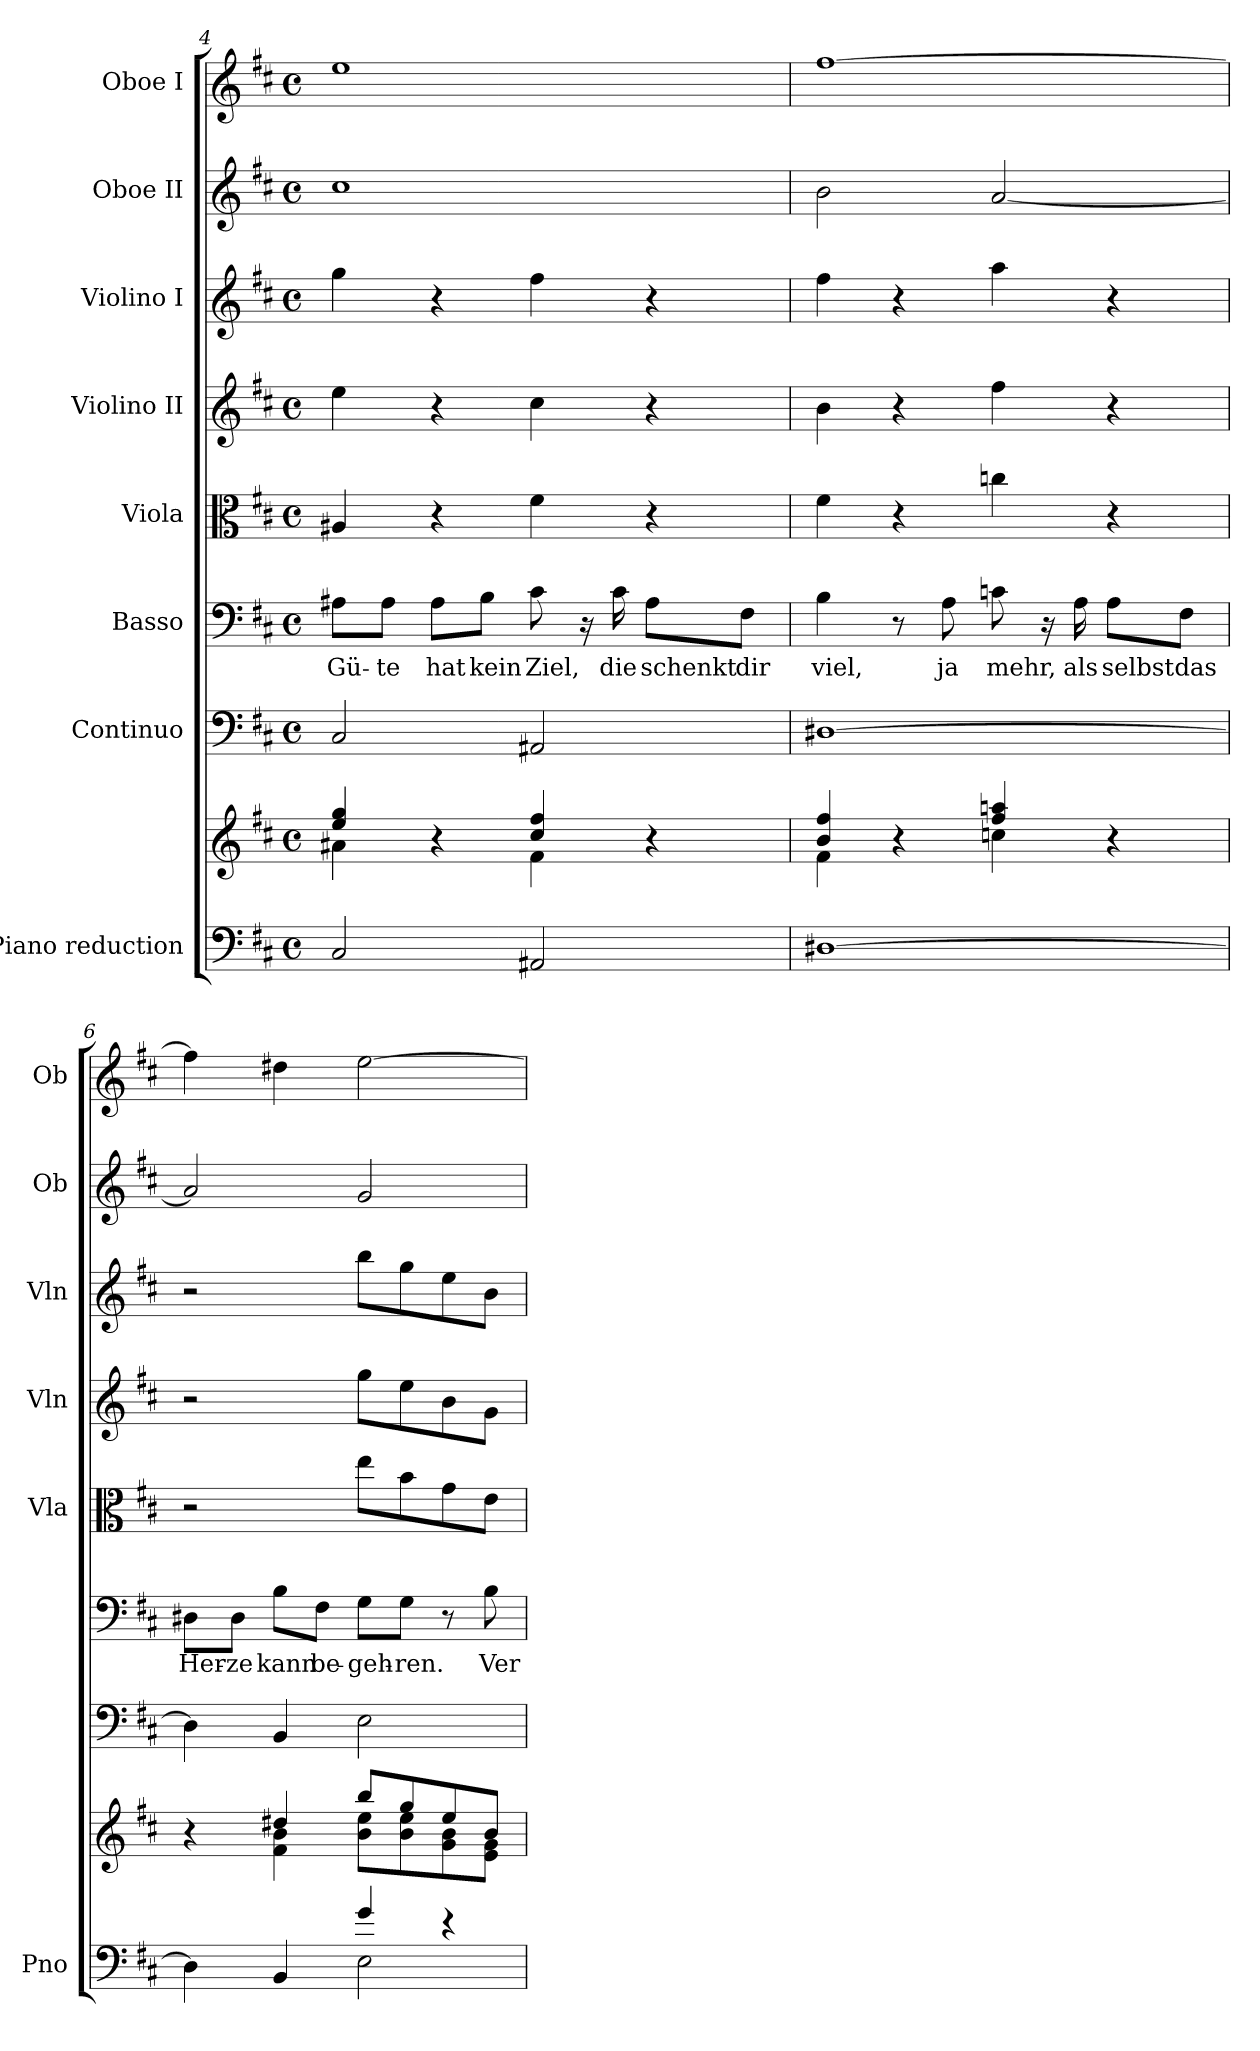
**kern	**kern	**kern	**kern	**text	**kern	**kern	**kern	**kern	**kern
*part8	*part8	*part7	*part6	*part6	*part5	*part4	*part3	*part2	*part1
*staff9	*staff8	*staff7	*staff6	*staff6	*staff5	*staff4	*staff3	*staff2	*staff1
*I"Piano reduction	*	*I"Continuo	*I"Basso	*	*I"Viola	*I"Violino II	*I"Violino I	*I"Oboe II	*I"Oboe I
*I'Pno	*	*	*	*	*I'Vla	*I'Vln	*I'Vln	*I'Ob	*I'Ob
!!LO:LB:g=z
*clefF4	*clefG2	*clefF4	*clefF4	*	*clefC3	*clefG2	*clefG2	*clefG2	*clefG2
*k[f#c#]	*k[f#c#]	*k[f#c#]	*k[f#c#]	*	*k[f#c#]	*k[f#c#]	*k[f#c#]	*k[f#c#]	*k[f#c#]
*M4/4	*M4/4	*M4/4	*M4/4	*	*M4/4	*M4/4	*M4/4	*M4/4	*M4/4
*met(c)	*met(c)	*met(c)	*met(c)	*	*met(c)	*met(c)	*met(c)	*met(c)	*met(c)
=4	=4	=4	=4	=4	=4	=4	=4	=4	=4
*	*^	*	*	*	*	*	*	*	*
!	!	!	!	!	!LO:LY:b	!	!	!	!	!
2C#/	4ee/ 4gg/	4a#X\	2C#/	8A#X\L	Gü-	4A#X/	4ee\	4gg\	1cc#	1ee
!	!	!	!	!	!LO:LY:b	!	!	!	!	!
.	.	.	.	8A#\J	-te	.	.	.	.	.
!	!	!	!	!	!LO:LY:b	!	!	!	!	!
.	4r	4ryy	.	8A#\L	hat	4r	4r	4r	.	.
!	!	!	!	!	!LO:LY:b	!	!	!	!	!
.	.	.	.	8B\J	kein	.	.	.	.	.
!	!	!	!	!	!LO:LY:b	!	!	!	!	!
2AA#X/	4cc#/ 4ff#/	4f#\	2AA#X/	8c#\	Ziel,	4f#\	4cc#\	4ff#\	.	.
.	.	.	.	16r	.	.	.	.	.	.
!	!	!	!	!	!LO:LY:b	!	!	!	!	!
.	.	.	.	16c#\	die	.	.	.	.	.
!	!	!	!	!	!LO:LY:b	!	!	!	!	!
.	4r	4ryy	.	8A#\L	schenkt	4r	4r	4r	.	.
!	!	!	!	!	!LO:LY:b	!	!	!	!	!
.	.	.	.	8F#\J	dir	.	.	.	.	.
=5	=5	=5	=5	=5	=5	=5	=5	=5	=5	=5
!	!	!	!	!	!LO:LY:b	!	!	!	!	!
[1D#X	4b/ 4ff#/	4f#\	[1D#X	4B\	viel,	4f#\	4b\	4ff#\	2b\	[1ff#
.	4r	4ryy	.	8r	.	4r	4r	4r	.	.
!	!	!	!	!	!LO:LY:b	!	!	!	!	!
.	.	.	.	8A\	ja	.	.	.	.	.
!	!	!	!	!	!LO:LY:b	!	!	!	!	!
.	4ff#/ 4aan/	4ccn\	.	8cn\	mehr,	4ccn\	4ff#\	4aa\	[2a/	.
.	.	.	.	16r	.	.	.	.	.	.
!	!	!	!	!	!LO:LY:b	!	!	!	!	!
.	.	.	.	16A\	als	.	.	.	.	.
!	!	!	!	!	!LO:LY:b	!	!	!	!	!
.	4r	4ryy	.	8A\L	selbst	4r	4r	4r	.	.
!	!	!	!	!	!LO:LY:b	!	!	!	!	!
.	.	.	.	8F#\J	das	.	.	.	.	.
=6	=6	=6	=6	=6	=6	=6	=6	=6	=6	=6
*^	*	*	*	*	*	*	*	*	*	*
!	!	!	!	!	!	!LO:LY:b	!	!	!	!	!
4ryy	4D#\]	4r	4ryy	4D#\]	8D#X\L	Her-	2r	2r	2r	2a/]	4ff#\]
!	!	!	!	!	!	!LO:LY:b	!	!	!	!	!
.	.	.	.	.	8D#\J	-ze	.	.	.	.	.
!	!	!	!	!	!	!LO:LY:b	!	!	!	!	!
4ryy	4BB/	4dd#X/	4f#\ 4b\	4BB/	8B\L	kann	.	.	.	.	4dd#X\
!	!	!	!	!	!	!LO:LY:b	!	!	!	!	!
.	.	.	.	.	8F#\J	be-	.	.	.	.	.
!	!	!	!	!	!	!LO:LY:b	!	!	!	!	!
4g/	2E\	8bb/L	8b\ 8ee\L	2E\	8G\L	-geh-	8ee\L	8gg\L	8bb\L	2g/	[2ee\
!	!	!	!	!	!	!LO:LY:b	!	!	!	!	!
.	.	8gg/	8b\ 8ee\	.	8G\J	-ren.	8b\	8ee\	8gg\	.	.
4r	.	8ee/	8g\ 8b\	.	8r	.	8g\	8b\	8ee\	.	.
!	!	!	!	!	!	!LO:LY:b	!	!	!	!	!
.	.	8b/J	8e\ 8g\J	.	8B\	Ver-	8e\J	8g\J	8b\J	.	.
*v	*v	*	*	*	*	*	*	*	*	*	*
*	*v	*v	*	*	*	*	*	*	*	*
=	=	=	=	=	=	=	=	=	=
*-	*-	*-	*-	*-	*-	*-	*-	*-	*-
